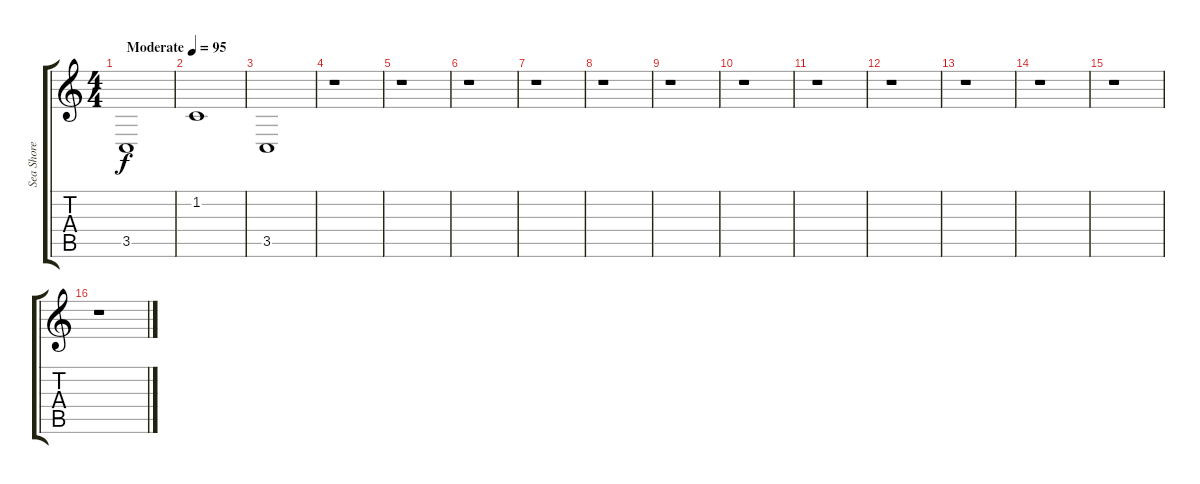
\track ("Sea Shore" "Sea Shore") {instrument seashore}
\staff {score tabs}
\tuning (E4 B3 G3 D3 A2 E2) {hide}
\ts (4 4)
\tempo (95 "Moderate")
\clef g2
\ks c
3.5.1{dy f instrument seashore} |
1.2.1 |
3.5.1 |
r.1 |
r.1 |
r.1 |
r.1 |
r.1 |
r.1 |
r.1 |
r.1 |
r.1 |
r.1 |
r.1 |
r.1 |
r.1
